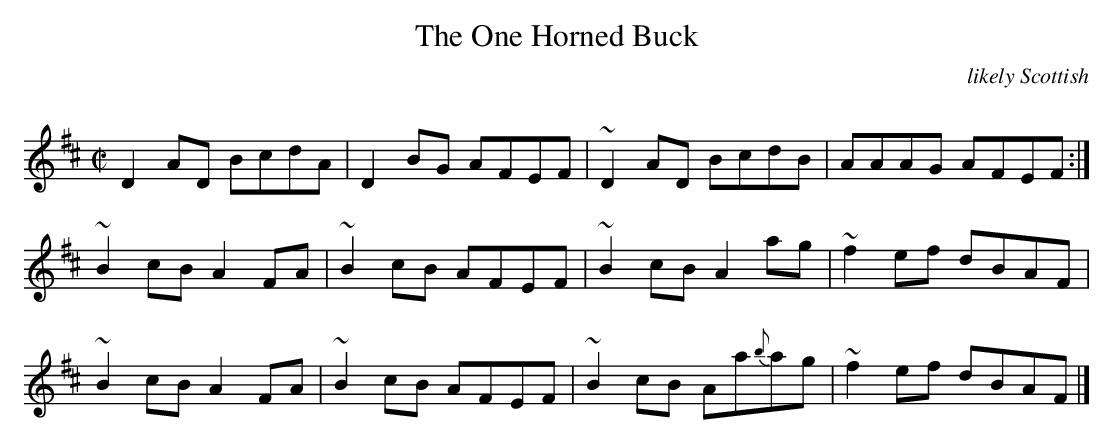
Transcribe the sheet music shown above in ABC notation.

X:1
T:The One Horned Buck
O:likely Scottish
Q:333
M:C|
K:D
D2 AD BcdA|D2 BG AFEF|~D2 AD BcdB|AAAG AFEF:|
~B2 cB A2 FA|~B2 cB AFEF|~B2 cB A2 ag|~f2 ef dBAF|
~B2 cB A2 FA|~B2 cB AFEF|~B2 cB Aa{b}ag|~f2 ef dBAF|]
